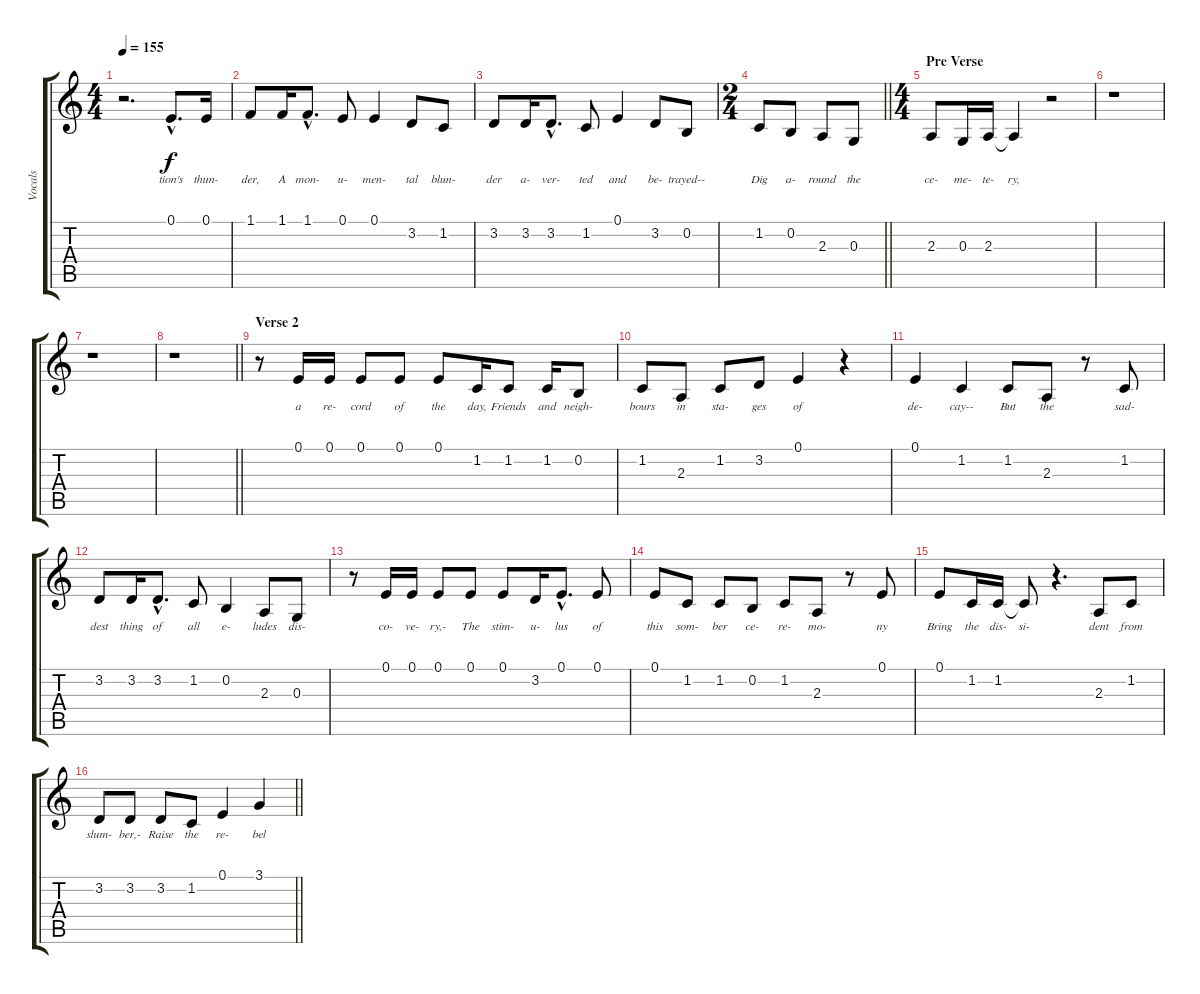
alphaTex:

\track ("Vocals" "Vocals") {instrument oboe}
\staff {score tabs}
\tuning (E4 B3 G3 D3 A2 E2) {hide}
\ts (4 4)
\tempo 155
\clef g2
\ks c
r.2{d dy f} 0.1{hac}.8{d lyrics (0 "tion's") lyrics (1 "") lyrics (2 "") lyrics (3 "") lyrics (4 "")} 0.1.16{lyrics (0 "thun-") lyrics (1 "") lyrics (2 "") lyrics (3 "") lyrics (4 "")} |
1.1.8{lyrics (0 "der,") lyrics (1 "") lyrics (2 "") lyrics (3 "") lyrics (4 "")} 1.1.16{lyrics (0 "A") lyrics (1 "") lyrics (2 "") lyrics (3 "") lyrics (4 "")} 1.1{hac}.8{d lyrics (0 "mon-") lyrics (1 "") lyrics (2 "") lyrics (3 "") lyrics (4 "")} 0.1.8{lyrics (0 "u-") lyrics (1 "") lyrics (2 "") lyrics (3 "") lyrics (4 "")} 0.1.4{lyrics (0 "men-") lyrics (1 "") lyrics (2 "") lyrics (3 "") lyrics (4 "")} 3.2.8{lyrics (0 "tal") lyrics (1 "") lyrics (2 "") lyrics (3 "") lyrics (4 "")} 1.2.8{lyrics (0 "blun-") lyrics (1 "") lyrics (2 "") lyrics (3 "") lyrics (4 "")} |
3.2.8{lyrics (0 "der") lyrics (1 "") lyrics (2 "") lyrics (3 "") lyrics (4 "")} 3.2.16{lyrics (0 "a-") lyrics (1 "") lyrics (2 "") lyrics (3 "") lyrics (4 "")} 3.2{hac}.8{d lyrics (0 "ver-") lyrics (1 "") lyrics (2 "") lyrics (3 "") lyrics (4 "")} 1.2.8{lyrics (0 "ted") lyrics (1 "") lyrics (2 "") lyrics (3 "") lyrics (4 "")} 0.1.4{lyrics (0 "and") lyrics (1 "") lyrics (2 "") lyrics (3 "") lyrics (4 "")} 3.2.8{lyrics (0 "be-") lyrics (1 "") lyrics (2 "") lyrics (3 "") lyrics (4 "")} 0.2.8{lyrics (0 "trayed--") lyrics (1 "") lyrics (2 "") lyrics (3 "") lyrics (4 "")} |
\ts (2 4)
\barLineRight lightlight
1.2.8{lyrics (0 "Dig") lyrics (1 "") lyrics (2 "") lyrics (3 "") lyrics (4 "")} 0.2.8{lyrics (0 "a-") lyrics (1 "") lyrics (2 "") lyrics (3 "") lyrics (4 "")} 2.3.8{lyrics (0 "round") lyrics (1 "") lyrics (2 "") lyrics (3 "") lyrics (4 "")} 0.3.8{lyrics (0 "the") lyrics (1 "") lyrics (2 "") lyrics (3 "") lyrics (4 "")} |
\ts (4 4)
\section ("" "Pre Verse")
2.3.8{lyrics (0 "ce-") lyrics (1 "") lyrics (2 "") lyrics (3 "") lyrics (4 "")} 0.3.16{lyrics (0 "me-") lyrics (1 "") lyrics (2 "") lyrics (3 "") lyrics (4 "")} 2.3.16{lyrics (0 "te-") lyrics (1 "") lyrics (2 "") lyrics (3 "") lyrics (4 "")} 2.3{t}.4{lyrics (0 "ry,") lyrics (1 "") lyrics (2 "") lyrics (3 "") lyrics (4 "")} r.2 |
r.1 |
r.1 |
\barLineRight lightlight
r.1 |
\section ("" "Verse 2")
r.8 0.1.16{lyrics (0 "a") lyrics (1 "") lyrics (2 "") lyrics (3 "") lyrics (4 "")} 0.1.16{lyrics (0 "re-") lyrics (1 "") lyrics (2 "") lyrics (3 "") lyrics (4 "")} 0.1.8{lyrics (0 "cord") lyrics (1 "") lyrics (2 "") lyrics (3 "") lyrics (4 "")} 0.1.8{lyrics (0 "of") lyrics (1 "") lyrics (2 "") lyrics (3 "") lyrics (4 "")} 0.1.8{lyrics (0 "the") lyrics (1 "") lyrics (2 "") lyrics (3 "") lyrics (4 "")} 1.2.16{lyrics (0 "day,") lyrics (1 "") lyrics (2 "") lyrics (3 "") lyrics (4 "")} 1.2.8{lyrics (0 "Friends") lyrics (1 "") lyrics (2 "") lyrics (3 "") lyrics (4 "")} 1.2.16{lyrics (0 "and") lyrics (1 "") lyrics (2 "") lyrics (3 "") lyrics (4 "")} 0.2.8{lyrics (0 "neigh-") lyrics (1 "") lyrics (2 "") lyrics (3 "") lyrics (4 "")} |
1.2.8{lyrics (0 "bours") lyrics (1 "") lyrics (2 "") lyrics (3 "") lyrics (4 "")} 2.3.8{lyrics (0 "in") lyrics (1 "") lyrics (2 "") lyrics (3 "") lyrics (4 "")} 1.2.8{lyrics (0 "sta-") lyrics (1 "") lyrics (2 "") lyrics (3 "") lyrics (4 "")} 3.2.8{lyrics (0 "ges") lyrics (1 "") lyrics (2 "") lyrics (3 "") lyrics (4 "")} 0.1.4{lyrics (0 "of") lyrics (1 "") lyrics (2 "") lyrics (3 "") lyrics (4 "")} r.4 |
0.1.4{lyrics (0 "de-") lyrics (1 "") lyrics (2 "") lyrics (3 "") lyrics (4 "")} 1.2.4{lyrics (0 "cay--") lyrics (1 "") lyrics (2 "") lyrics (3 "") lyrics (4 "")} 1.2.8{lyrics (0 "But") lyrics (1 "") lyrics (2 "") lyrics (3 "") lyrics (4 "")} 2.3.8{lyrics (0 "the") lyrics (1 "") lyrics (2 "") lyrics (3 "") lyrics (4 "")} r.8 1.2.8{lyrics (0 "sad-") lyrics (1 "") lyrics (2 "") lyrics (3 "") lyrics (4 "")} |
3.2.8{lyrics (0 "dest") lyrics (1 "") lyrics (2 "") lyrics (3 "") lyrics (4 "")} 3.2.16{lyrics (0 "thing") lyrics (1 "") lyrics (2 "") lyrics (3 "") lyrics (4 "")} 3.2{hac}.8{d lyrics (0 "of") lyrics (1 "") lyrics (2 "") lyrics (3 "") lyrics (4 "")} 1.2.8{lyrics (0 "all") lyrics (1 "") lyrics (2 "") lyrics (3 "") lyrics (4 "")} 0.2.4{lyrics (0 "e-") lyrics (1 "") lyrics (2 "") lyrics (3 "") lyrics (4 "")} 2.3.8{lyrics (0 "ludes") lyrics (1 "") lyrics (2 "") lyrics (3 "") lyrics (4 "")} 0.3.8{lyrics (0 "dis-") lyrics (1 "") lyrics (2 "") lyrics (3 "") lyrics (4 "")} |
r.8 0.1.16{lyrics (0 "co-") lyrics (1 "") lyrics (2 "") lyrics (3 "") lyrics (4 "")} 0.1.16{lyrics (0 "ve-") lyrics (1 "") lyrics (2 "") lyrics (3 "") lyrics (4 "")} 0.1.8{lyrics (0 "ry,-") lyrics (1 "") lyrics (2 "") lyrics (3 "") lyrics (4 "")} 0.1.8{lyrics (0 "The") lyrics (1 "") lyrics (2 "") lyrics (3 "") lyrics (4 "")} 0.1.8{lyrics (0 "stim-") lyrics (1 "") lyrics (2 "") lyrics (3 "") lyrics (4 "")} 3.2.16{lyrics (0 "u-") lyrics (1 "") lyrics (2 "") lyrics (3 "") lyrics (4 "")} 0.1{hac}.8{d lyrics (0 "lus") lyrics (1 "") lyrics (2 "") lyrics (3 "") lyrics (4 "")} 0.1.8{lyrics (0 "of") lyrics (1 "") lyrics (2 "") lyrics (3 "") lyrics (4 "")} |
0.1.8{lyrics (0 "this") lyrics (1 "") lyrics (2 "") lyrics (3 "") lyrics (4 "")} 1.2.8{lyrics (0 "som-") lyrics (1 "") lyrics (2 "") lyrics (3 "") lyrics (4 "")} 1.2.8{lyrics (0 "ber") lyrics (1 "") lyrics (2 "") lyrics (3 "") lyrics (4 "")} 0.2.8{lyrics (0 "ce-") lyrics (1 "") lyrics (2 "") lyrics (3 "") lyrics (4 "")} 1.2.8{lyrics (0 "re-") lyrics (1 "") lyrics (2 "") lyrics (3 "") lyrics (4 "")} 2.3.8{lyrics (0 "mo-") lyrics (1 "") lyrics (2 "") lyrics (3 "") lyrics (4 "")} r.8 0.1.8{lyrics (0 "ny") lyrics (1 "") lyrics (2 "") lyrics (3 "") lyrics (4 "")} |
0.1.8{lyrics (0 "Bring") lyrics (1 "") lyrics (2 "") lyrics (3 "") lyrics (4 "")} 1.2.16{lyrics (0 "the") lyrics (1 "") lyrics (2 "") lyrics (3 "") lyrics (4 "")} 1.2.16{lyrics (0 "dis-") lyrics (1 "") lyrics (2 "") lyrics (3 "") lyrics (4 "")} 1.2{t}.8{lyrics (0 "si-") lyrics (1 "") lyrics (2 "") lyrics (3 "") lyrics (4 "")} r.4{d} 2.3.8{lyrics (0 "dent") lyrics (1 "") lyrics (2 "") lyrics (3 "") lyrics (4 "")} 1.2.8{lyrics (0 "from") lyrics (1 "") lyrics (2 "") lyrics (3 "") lyrics (4 "")} |
\barLineRight lightlight
3.2.8{lyrics (0 "slum-") lyrics (1 "") lyrics (2 "") lyrics (3 "") lyrics (4 "")} 3.2.8{lyrics (0 "ber,-") lyrics (1 "") lyrics (2 "") lyrics (3 "") lyrics (4 "")} 3.2.8{lyrics (0 "Raise") lyrics (1 "") lyrics (2 "") lyrics (3 "") lyrics (4 "")} 1.2.8{lyrics (0 "the") lyrics (1 "") lyrics (2 "") lyrics (3 "") lyrics (4 "")} 0.1.4{lyrics (0 "re-") lyrics (1 "") lyrics (2 "") lyrics (3 "") lyrics (4 "")} 3.1.4{lyrics (0 "bel") lyrics (1 "") lyrics (2 "") lyrics (3 "") lyrics (4 "")}
